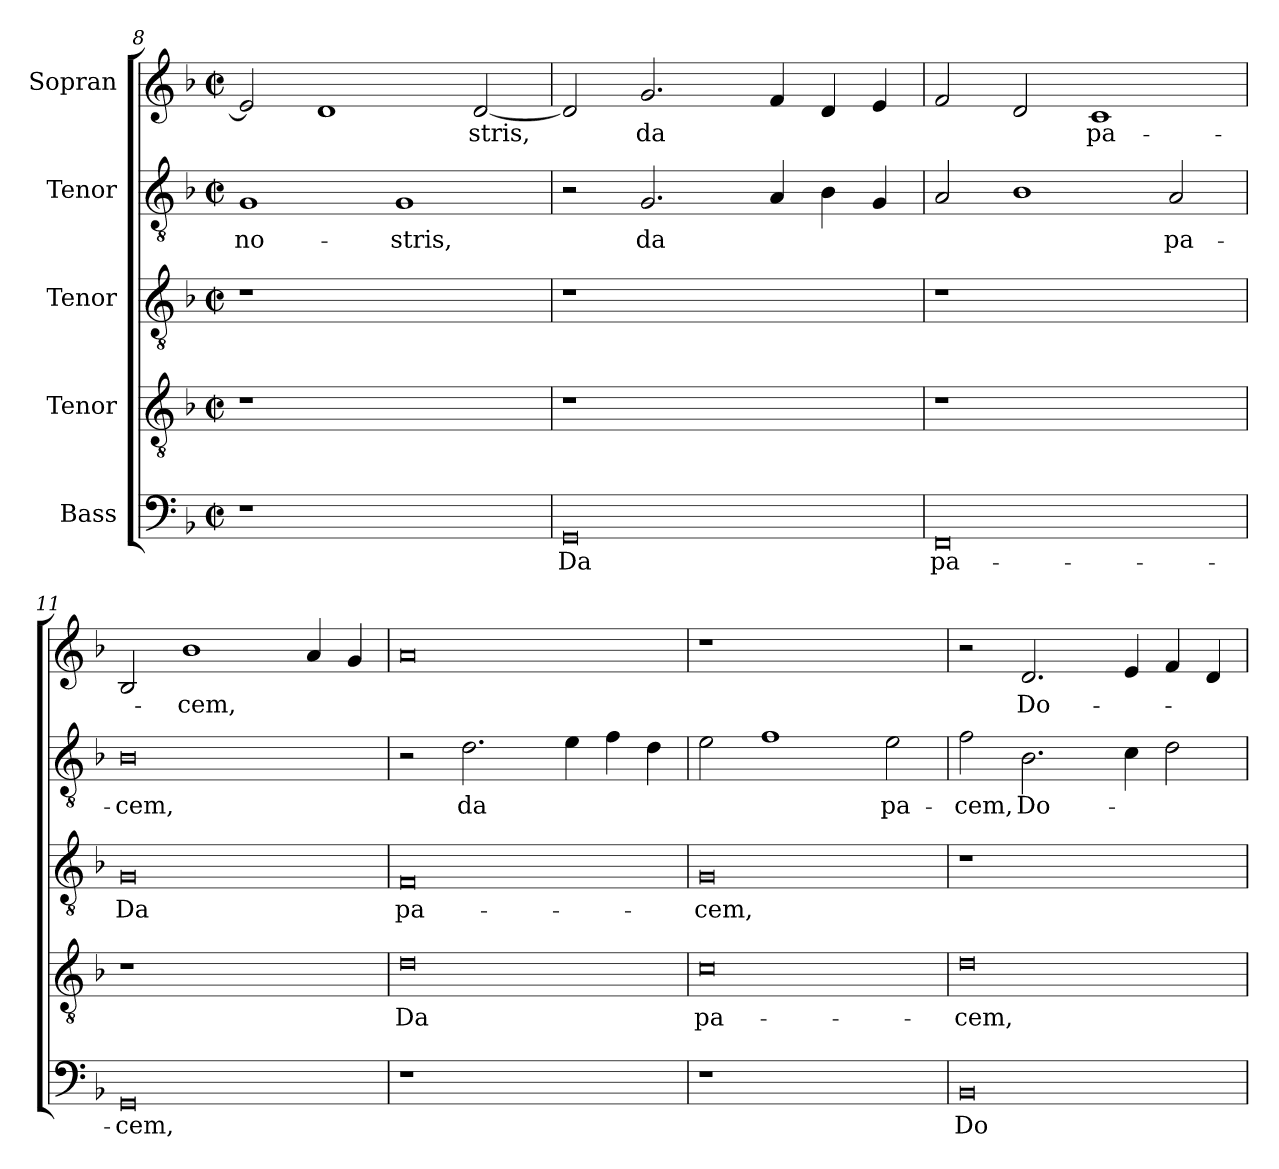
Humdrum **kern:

**kern	**text	**kern	**text	**kern	**text	**kern	**text	**kern	**text
*part5	*part5	*part4	*part4	*part3	*part3	*part2	*part2	*part1	*part1
*staff5	*staff5	*staff4	*staff4	*staff3	*staff3	*staff2	*staff2	*staff1	*staff1
*I"Bass	*	*I"Tenor	*	*I"Tenor	*	*I"Tenor	*	*I"Sopran	*
*clefF4	*	*clefGv2	*	*clefGv2	*	*clefGv2	*	*clefG2	*
*	*	*ITrd7c12	*	*ITrd7c12	*	*ITrd7c12	*	*	*
*k[b-]	*	*k[b-]	*	*k[b-]	*	*k[b-]	*	*k[b-]	*
*F:	*	*F:	*	*F:	*	*F:	*	*F:	*
*M2/2	*	*M2/2	*	*M2/2	*	*M2/2	*	*M2/2	*
*met(c|)	*	*met(c|)	*	*met(c|)	*	*met(c|)	*	*met(c|)	*
=8	=8	=8	=8	=8	=8	=8	=8	=8	=8
!LO:N:vis=1	!	!LO:N:vis=1	!	!LO:N:vis=1	!	!	!	!	!
!	!	!	!	!	!	!	!LO:LY:b:color=#000000	!	!
1r	.	1r	.	1r	.	1GGi	no-	2ei/]	.
.	.	.	.	.	.	.	.	1di	.
!	!	!	!	!	!	!	!LO:LY:b:color=#000000	!	!
1ryy	.	1ryy	.	1ryy	.	1GGi	-stris,	.	.
!	!	!	!	!	!	!	!	!	!LO:LY:b:color=#000000
.	.	.	.	.	.	.	.	[<2di/	-stris,
=9	=9	=9	=9	=9	=9	=9	=9	=9	=9
!	!LO:LY:b:color=#000000	!LO:N:vis=1	!	!LO:N:vis=1	!	!	!	!	!
0GGi	Da	1r	.	1r	.	2r	.	2di/]	.
!	!	!	!	!	!	!	!LO:LY:b:color=#000000	!	!
!	!	!	!	!	!	!	!	!	!LO:LY:b:color=#000000
.	.	.	.	.	.	2.GGi/	da	2.gi/	da
.	.	1ryy	.	1ryy	.	.	.	.	.
.	.	.	.	.	.	4AAi/	.	4fi/	.
.	.	.	.	.	.	4BB-i\	.	4di/	.
.	.	.	.	.	.	4GGi/	.	4ei/	.
=10	=10	=10	=10	=10	=10	=10	=10	=10	=10
!	!LO:LY:b:color=#000000	!LO:N:vis=1	!	!LO:N:vis=1	!	!	!	!	!
0FFi	pa-	1r	.	1r	.	2AAi/	.	2fi/	.
.	.	.	.	.	.	1BB-i	.	2di/	.
!	!	!	!	!	!	!	!	!	!LO:LY:b:color=#000000
.	.	1ryy	.	1ryy	.	.	.	1ci	pa-
!	!	!	!	!	!	!	!LO:LY:b:color=#000000	!	!
.	.	.	.	.	.	2AAi/	pa-	.	.
=11	=11	=11	=11	=11	=11	=11	=11	=11	=11
!	!LO:LY:b:color=#000000	!LO:N:vis=1	!	!	!	!	!	!	!
!	!	!	!	!	!LO:LY:b:color=#000000	!	!	!	!
!	!	!	!	!	!	!	!LO:LY:b:color=#000000	!	!
0GGi	-cem,	1r	.	0GGi	Da	0BB-i	-cem,	2B-i/	.
!	!	!	!	!	!	!	!	!	!LO:LY:b:color=#000000
.	.	.	.	.	.	.	.	1b-i	-cem,
.	.	1ryy	.	.	.	.	.	.	.
.	.	.	.	.	.	.	.	4ai/	.
.	.	.	.	.	.	.	.	4gi/	.
=12	=12	=12	=12	=12	=12	=12	=12	=12	=12
!LO:N:vis=1	!	!	!	!	!	!	!	!	!
!	!	!	!LO:LY:b:color=#000000	!	!	!	!	!	!
!	!	!	!	!	!LO:LY:b:color=#000000	!	!	!	!
1r	.	0Di	Da	0FFi	pa-	2r	.	0ai	.
!	!	!	!	!	!	!	!LO:LY:b:color=#000000	!	!
.	.	.	.	.	.	2.Di\	da	.	.
1ryy	.	.	.	.	.	.	.	.	.
.	.	.	.	.	.	4Ei\	.	.	.
.	.	.	.	.	.	4Fi\	.	.	.
.	.	.	.	.	.	4Di\	.	.	.
!!LO:PB:g=z
=13	=13	=13	=13	=13	=13	=13	=13	=13	=13
!LO:N:vis=1	!	!	!	!	!	!	!	!	!
!	!	!	!LO:LY:b:color=#000000	!	!	!	!	!	!
!	!	!	!	!	!LO:LY:b:color=#000000	!	!	!LO:N:vis=1	!
1r	.	0Ci	pa-	0GGi	-cem,	2Ei\	.	1r	.
.	.	.	.	.	.	1Fi	.	.	.
1ryy	.	.	.	.	.	.	.	1ryy	.
!	!	!	!	!	!	!	!LO:LY:b:color=#000000	!	!
.	.	.	.	.	.	2Ei\	pa-	.	.
=14	=14	=14	=14	=14	=14	=14	=14	=14	=14
!	!LO:LY:b:color=#000000	!	!	!	!	!	!	!	!
!	!	!	!LO:LY:b:color=#000000	!LO:N:vis=1	!	!	!	!	!
!	!	!	!	!	!	!	!LO:LY:b:color=#000000	!	!
0BB-i	Do-	0Di	-cem,	1r	.	2Fi\	-cem,	2r	.
!	!	!	!	!	!	!	!LO:LY:b:color=#000000	!	!
!	!	!	!	!	!	!	!	!	!LO:LY:b:color=#000000
.	.	.	.	.	.	2.BB-i\	Do-	2.di/	Do-
.	.	.	.	1ryy	.	.	.	.	.
.	.	.	.	.	.	4Ci\	.	4ei/	.
.	.	.	.	.	.	2Di\	.	4fi/	.
.	.	.	.	.	.	.	.	4di/	.
=	=	=	=	=	=	=	=	=	=
*-	*-	*-	*-	*-	*-	*-	*-	*-	*-
